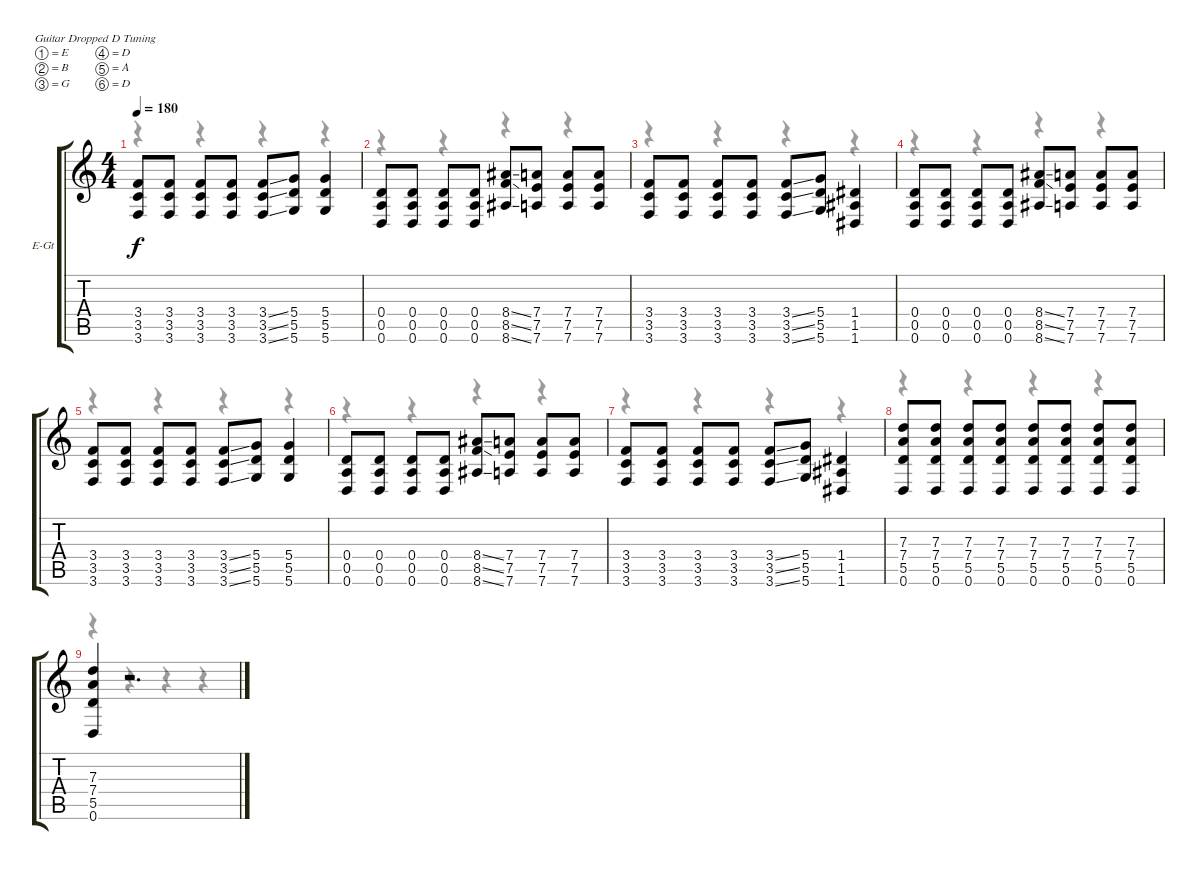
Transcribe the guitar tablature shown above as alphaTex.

\bracketExtendMode groupsimilarinstruments
\firstSystemTrackNameOrientation horizontal
\otherSystemsTrackNameOrientation horizontal
\track ("Æ®ï¿½ï¿½ 1" "E-Gt") {instrument distortionguitar}
\staff {score tabs}
\tuning (E4 B3 G3 D3 A2 D2)
\voice
\ts (4 4)
\tempo 180
\clef g2
\ks c
(3.4 3.5 3.6).8{dy f} (3.4 3.5 3.6).8 (3.4 3.5 3.6).8 (3.4 3.5 3.6).8 (3.4{ss} 3.5{ss} 3.6{ss}).8 (5.4 5.5 5.6).8 (5.4 5.5 5.6).4 |
(0.4 0.5 0.6).8 (0.4 0.5 0.6).8 (0.4 0.5 0.6).8 (0.4 0.5 0.6).8 (8.4{ss} 8.5{ss} 8.6{ss}).8 (7.4 7.5 7.6).8 (7.4 7.5 7.6).8 (7.4 7.5 7.6).8 |
(3.4 3.5 3.6).8 (3.4 3.5 3.6).8 (3.4 3.5 3.6).8 (3.4 3.5 3.6).8 (3.4{ss} 3.5{ss} 3.6{ss}).8 (5.4 5.5 5.6).8 (1.4 1.5 1.6).4 |
(0.4 0.5 0.6).8 (0.4 0.5 0.6).8 (0.4 0.5 0.6).8 (0.4 0.5 0.6).8 (8.4{ss} 8.5{ss} 8.6{ss}).8 (7.4 7.5 7.6).8 (7.4 7.5 7.6).8 (7.4 7.5 7.6).8 |
(3.4 3.5 3.6).8 (3.4 3.5 3.6).8 (3.4 3.5 3.6).8 (3.4 3.5 3.6).8 (3.4{ss} 3.5{ss} 3.6{ss}).8 (5.4 5.5 5.6).8 (5.4 5.5 5.6).4 |
(0.4 0.5 0.6).8 (0.4 0.5 0.6).8 (0.4 0.5 0.6).8 (0.4 0.5 0.6).8 (8.4{ss} 8.5{ss} 8.6{ss}).8 (7.4 7.5 7.6).8 (7.4 7.5 7.6).8 (7.4 7.5 7.6).8 |
(3.4 3.5 3.6).8 (3.4 3.5 3.6).8 (3.4 3.5 3.6).8 (3.4 3.5 3.6).8 (3.4{ss} 3.5{ss} 3.6{ss}).8 (5.4 5.5 5.6).8 (1.4 1.5 1.6).4 |
(7.3 7.4 5.5 0.6).8 (7.3 7.4 5.5 0.6).8 (7.3 7.4 5.5 0.6).8 (7.3 7.4 5.5 0.6).8 (7.3 7.4 5.5 0.6).8 (7.3 7.4 5.5 0.6).8 (7.3 7.4 5.5 0.6).8 (7.3 7.4 5.5 0.6).8 |
(7.3 7.4 5.5 0.6).4 r.2{d}
\voice
\clef g2
\ottava regular
\simile none
\ks c
r.4{dy mf} r.4 r.4 r.4 |
r.4 r.4 r.4 r.4 |
r.4 r.4 r.4 r.4 |
r.4 r.4 r.4 r.4 |
r.4 r.4 r.4 r.4 |
r.4 r.4 r.4 r.4 |
r.4 r.4 r.4 r.4 |
r.4 r.4 r.4 r.4 |
r.4 r.4 r.4 r.4
